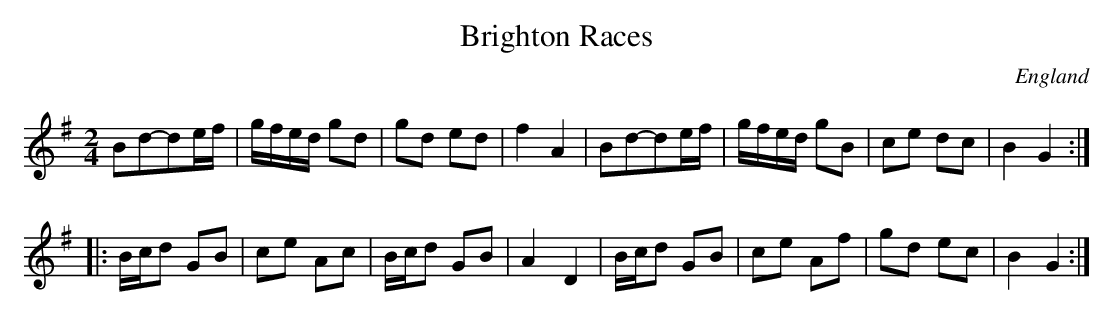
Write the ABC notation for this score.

X:1
T:Brighton Races
O:England
M:2/4
K:G
B2d2-d2ef | gfed g2d2 | g2d2 e2d2 | f4A4|\
B2d2-d2ef | gfed g2B2 | c2e2 d2c2 | B4 G4 :|*
|:Bcd2 G2B2 | c2e2 A2c2 | Bcd2 G2B2 | A4 D4 |\
Bcd2 G2B2 | c2e2 A2f2 | g2d2 e2c2 | B4 G4 :|**
